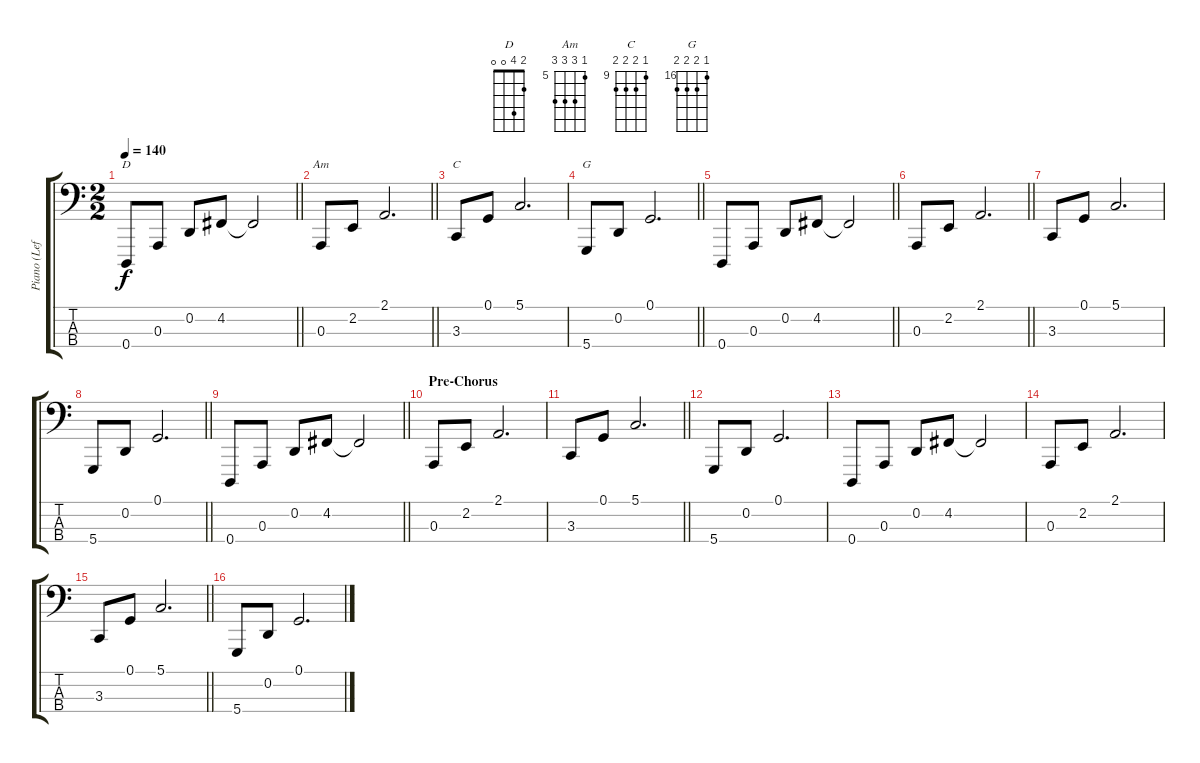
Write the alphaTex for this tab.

\track ("Piano (Left Hand)" "Piano (Lef") {instrument acousticgrandpiano}
\staff {score tabs}
\tuning (G2 D2 A1 D1) {hide}
\chord ("D" 2 4 0 0)
\chord ("Am" 5 7 7 7) {firstfret 5}
\chord ("C" 9 10 10 10) {firstfret 9}
\chord ("G" 16 17 17 17) {firstfret 16}
\ts (2 2)
\tempo 140
\clef f4
\barLineRight lightlight
\ks c
0.4.8{ch "D" dy f} 0.3.8 0.2.8 4.2.8 4.2{t}.2 |
\barLineRight lightlight
0.3.8{ch "Am"} 2.2.8 2.1.2{d} |
3.3.8{ch "C"} 0.1.8 5.1.2{d} |
\barLineRight lightlight
5.4.8{ch "G"} 0.2.8 0.1.2{d} |
\barLineRight lightlight
0.4.8 0.3.8 0.2.8 4.2.8 4.2{t}.2 |
\barLineRight lightlight
0.3.8 2.2.8 2.1.2{d} |
3.3.8 0.1.8 5.1.2{d} |
\barLineRight lightlight
5.4.8 0.2.8 0.1.2{d} |
\barLineRight lightlight
0.4.8 0.3.8 0.2.8 4.2.8 4.2{t}.2 |
\section ("" "Pre-Chorus")
0.3.8 2.2.8 2.1.2{d} |
\barLineRight lightlight
3.3.8 0.1.8 5.1.2{d} |
5.4.8 0.2.8 0.1.2{d} |
0.4.8 0.3.8 0.2.8 4.2.8 4.2{t}.2 |
0.3.8 2.2.8 2.1.2{d} |
\barLineRight lightlight
3.3.8 0.1.8 5.1.2{d} |
5.4.8 0.2.8 0.1.2{d}
